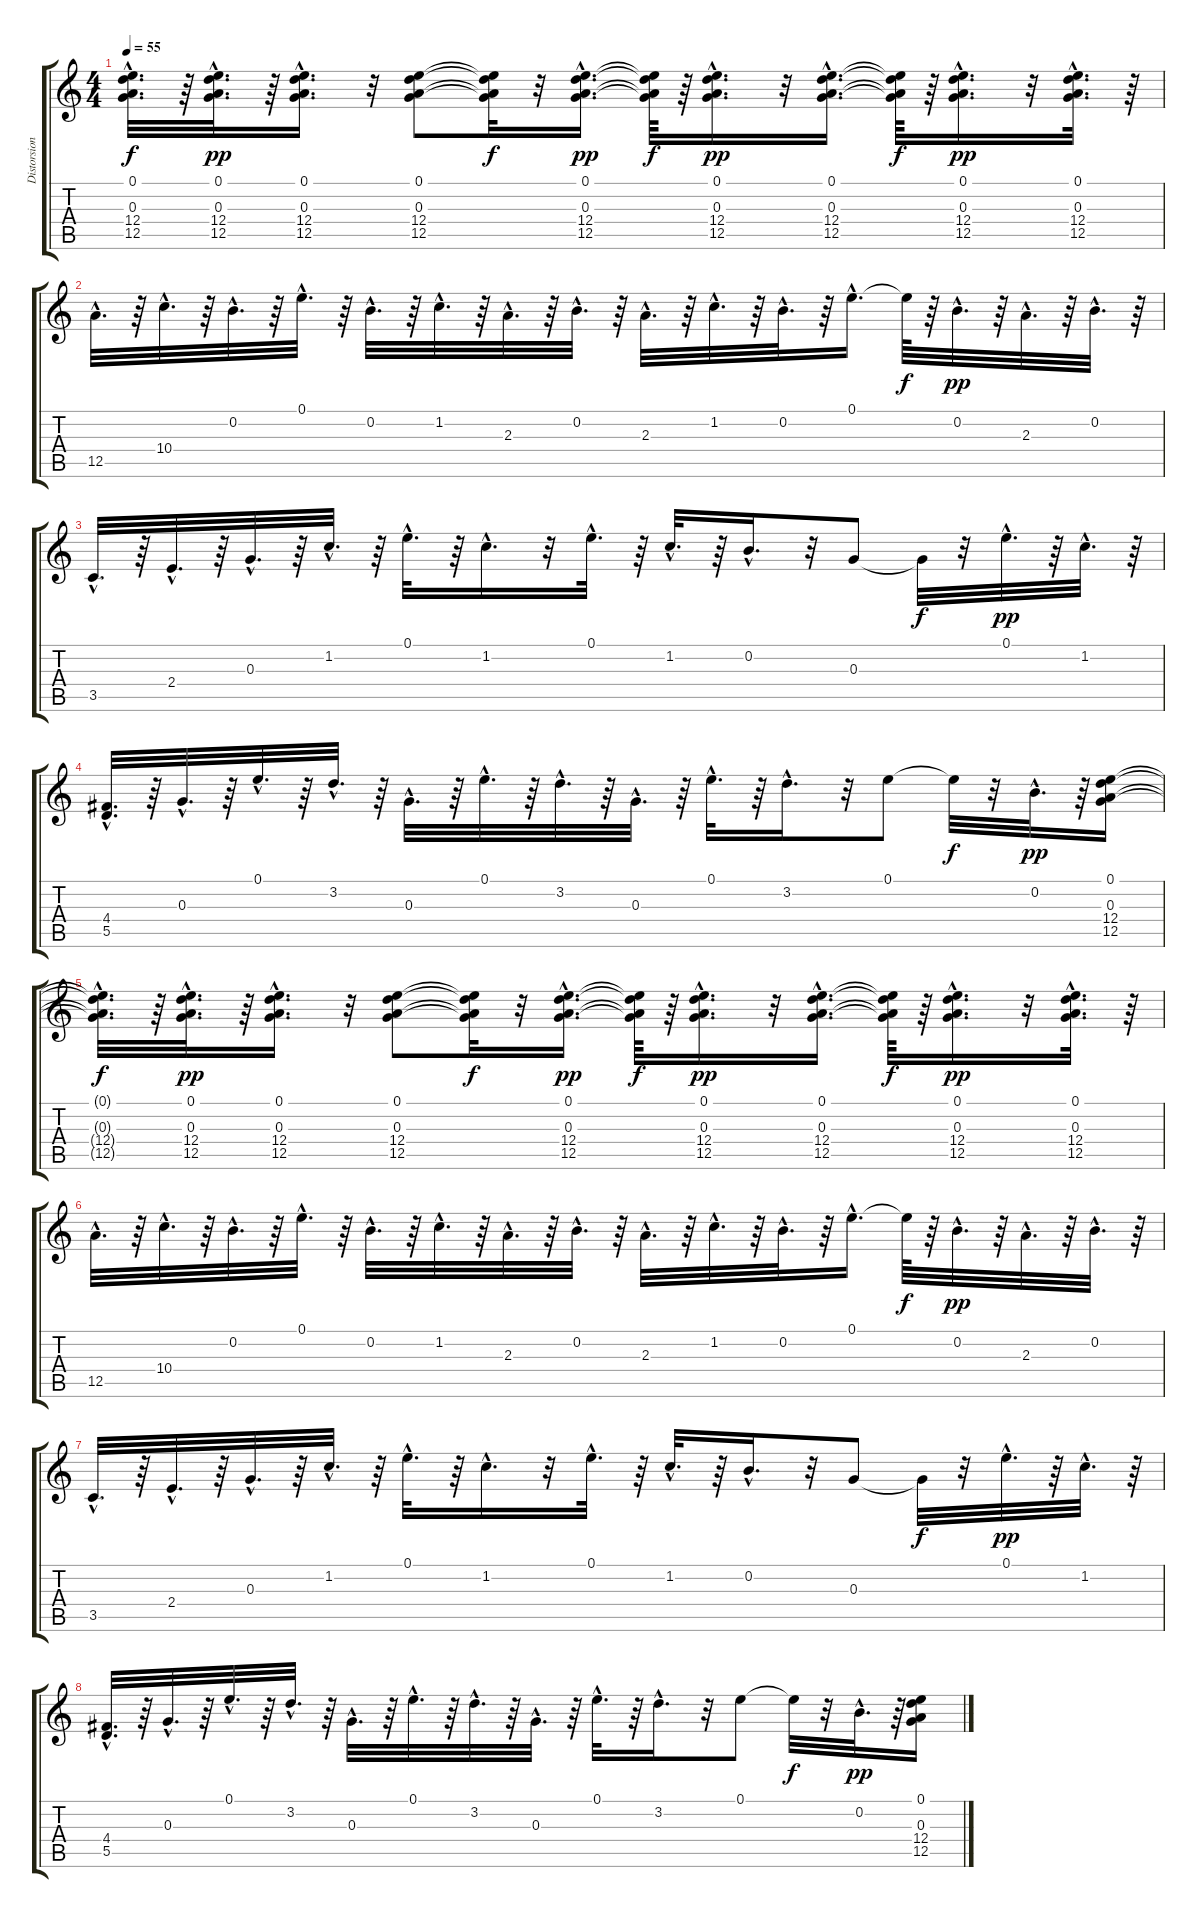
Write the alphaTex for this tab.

\track ("Distorsion" "Distorsion") {instrument distortionguitar}
\staff {score tabs}
\tuning (E4 B3 G3 D3 A2 E2) {hide}
\ts (4 4)
\tempo 55
\clef g2
\ks c
(0.1{hac t} 0.3{hac t} 12.4{hac t} 12.5{hac t}).32{d dy f} r.64 (0.1{hac} 0.3{hac} 12.4{hac} 12.5{hac}).32{d dy pp} r.64 (0.1{hac} 0.3{hac} 12.4{hac} 12.5{hac}).16{d} r.32 (0.1 0.3 12.4 12.5).8 (0.1{t} 0.3{t} 12.4{t} 12.5{t}).32{dy f} r.32 (0.1{hac} 0.3{hac} 12.4{hac} 12.5{hac}).16{d dy pp} (0.1{t} 0.3{t} 12.4{t} 12.5{t}).64{dy f} r.64 (0.1{hac} 0.3{hac} 12.4{hac} 12.5{hac}).16{d dy pp} r.32 (0.1{hac} 0.3{hac} 12.4{hac} 12.5{hac}).16{d} (0.1{t} 0.3{t} 12.4{t} 12.5{t}).64{dy f} r.64 (0.1{hac} 0.3{hac} 12.4{hac} 12.5{hac}).16{d dy pp} r.32 (0.1{hac} 0.3{hac} 12.4{hac} 12.5{hac}).32{d} r.64 |
12.5{hac}.32{d} r.64 10.4{hac}.32{d} r.64 0.2{hac}.32{d} r.64 0.1{hac}.32{d} r.64 0.2{hac}.32{d} r.64 1.2{hac}.32{d} r.64 2.3{hac}.32{d} r.64 0.2{hac}.32{d} r.64 2.3{hac}.32{d} r.64 1.2{hac}.32{d} r.64 0.2{hac}.32{d} r.64 0.1{hac}.16{d} 0.1{t}.64{dy f} r.64 0.2{hac}.32{d dy pp} r.64 2.3{hac}.32{d} r.64 0.2{hac}.32{d} r.64 |
3.5{hac}.32{d} r.64 2.4{hac}.32{d} r.64 0.3{hac}.32{d} r.64 1.2{hac}.32{d} r.64 0.1{hac}.32{d} r.64 1.2{hac}.16{d} r.32 0.1{hac}.32{d} r.64 1.2{hac}.32{d} r.64 0.2{hac}.16{d} r.32 0.3.8 0.3{t}.32{dy f} r.32 0.1{hac}.32{d dy pp} r.64 1.2{hac}.32{d} r.64 |
(4.4{hac} 5.5{hac}).32{d} r.64 0.3{hac}.32{d} r.64 0.1{hac}.32{d} r.64 3.2{hac}.32{d} r.64 0.3{hac}.32{d} r.64 0.1{hac}.32{d} r.64 3.2{hac}.32{d} r.64 0.3{hac}.32{d} r.64 0.1{hac}.32{d} r.64 3.2{hac}.16{d} r.32 0.1.8 0.1{t}.32{dy f} r.32 0.2{hac}.32{d dy pp} r.64 (0.1 0.3 12.4 12.5).16 |
(0.1{hac t} 0.3{hac t} 12.4{hac t} 12.5{hac t}).32{d dy f} r.64 (0.1{hac} 0.3{hac} 12.4{hac} 12.5{hac}).32{d dy pp} r.64 (0.1{hac} 0.3{hac} 12.4{hac} 12.5{hac}).16{d} r.32 (0.1 0.3 12.4 12.5).8 (0.1{t} 0.3{t} 12.4{t} 12.5{t}).32{dy f} r.32 (0.1{hac} 0.3{hac} 12.4{hac} 12.5{hac}).16{d dy pp} (0.1{t} 0.3{t} 12.4{t} 12.5{t}).64{dy f} r.64 (0.1{hac} 0.3{hac} 12.4{hac} 12.5{hac}).16{d dy pp} r.32 (0.1{hac} 0.3{hac} 12.4{hac} 12.5{hac}).16{d} (0.1{t} 0.3{t} 12.4{t} 12.5{t}).64{dy f} r.64 (0.1{hac} 0.3{hac} 12.4{hac} 12.5{hac}).16{d dy pp} r.32 (0.1{hac} 0.3{hac} 12.4{hac} 12.5{hac}).32{d} r.64 |
12.5{hac}.32{d} r.64 10.4{hac}.32{d} r.64 0.2{hac}.32{d} r.64 0.1{hac}.32{d} r.64 0.2{hac}.32{d} r.64 1.2{hac}.32{d} r.64 2.3{hac}.32{d} r.64 0.2{hac}.32{d} r.64 2.3{hac}.32{d} r.64 1.2{hac}.32{d} r.64 0.2{hac}.32{d} r.64 0.1{hac}.16{d} 0.1{t}.64{dy f} r.64 0.2{hac}.32{d dy pp} r.64 2.3{hac}.32{d} r.64 0.2{hac}.32{d} r.64 |
3.5{hac}.32{d} r.64 2.4{hac}.32{d} r.64 0.3{hac}.32{d} r.64 1.2{hac}.32{d} r.64 0.1{hac}.32{d} r.64 1.2{hac}.16{d} r.32 0.1{hac}.32{d} r.64 1.2{hac}.32{d} r.64 0.2{hac}.16{d} r.32 0.3.8 0.3{t}.32{dy f} r.32 0.1{hac}.32{d dy pp} r.64 1.2{hac}.32{d} r.64 |
(4.4{hac} 5.5{hac}).32{d} r.64 0.3{hac}.32{d} r.64 0.1{hac}.32{d} r.64 3.2{hac}.32{d} r.64 0.3{hac}.32{d} r.64 0.1{hac}.32{d} r.64 3.2{hac}.32{d} r.64 0.3{hac}.32{d} r.64 0.1{hac}.32{d} r.64 3.2{hac}.16{d} r.32 0.1.8 0.1{t}.32{dy f} r.32 0.2{hac}.32{d dy pp} r.64 (0.1 0.3 12.4 12.5).16
